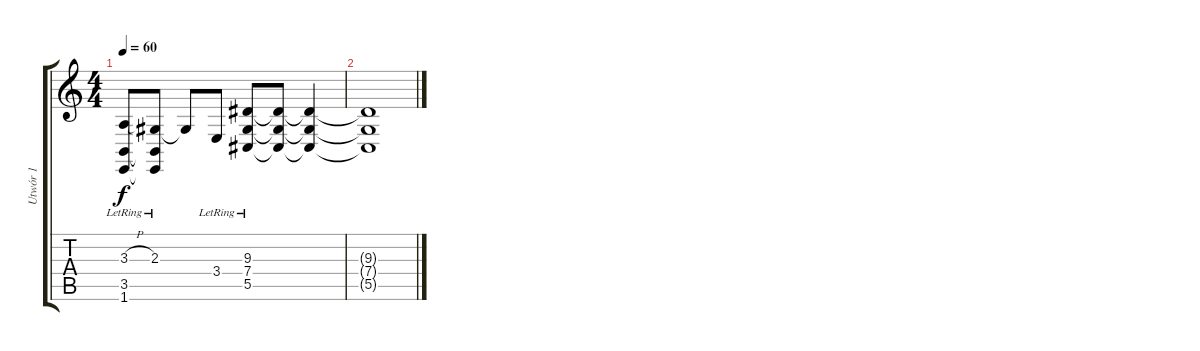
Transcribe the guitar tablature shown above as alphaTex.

\track ("Utwór 1" "Utwór 1") {instrument brightacousticpiano}
\staff {score tabs}
\tuning (Eb4 Bb3 Gb3 Db3 Ab2 Eb2) {hide}
\ts (4 4)
\tempo 60
\clef g2
\ks c
(3.3{h} 3.5{lr} 1.6{lr}).8{dy f} (2.3{lr} 3.5{t} 1.6{t}).8 2.3{t}.8 3.4{lr}.8 (9.3{lr} 7.4{lr} 5.5{lr}).8 (9.3{t} 7.4{t} 5.5{t}).8 (9.3{t} 7.4{t} 5.5{t}).4 |
(9.3{t} 7.4{t} 5.5{t}).1
